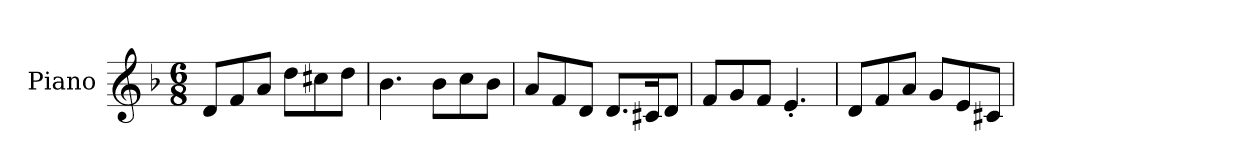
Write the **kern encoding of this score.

**kern
*part1
*staff1
*I"Piano
*I'Pno.
*clefG2
*k[b-]
*M6/8
*MM120
=1
8d/L
8f/
8a/J
8dd\L
8cc#X\
8dd\J
=2
4.b-\
8b-\L
8cc\
8b-\J
=3
8a/L
8f/
8d/J
8.d/L
16c#X/K
8d/J
=4
8f/L
8g/
8f/J
4.e'/
=5
8d/L
8f/
8a/J
8g/L
8e/
8c#X/J
=
*-
